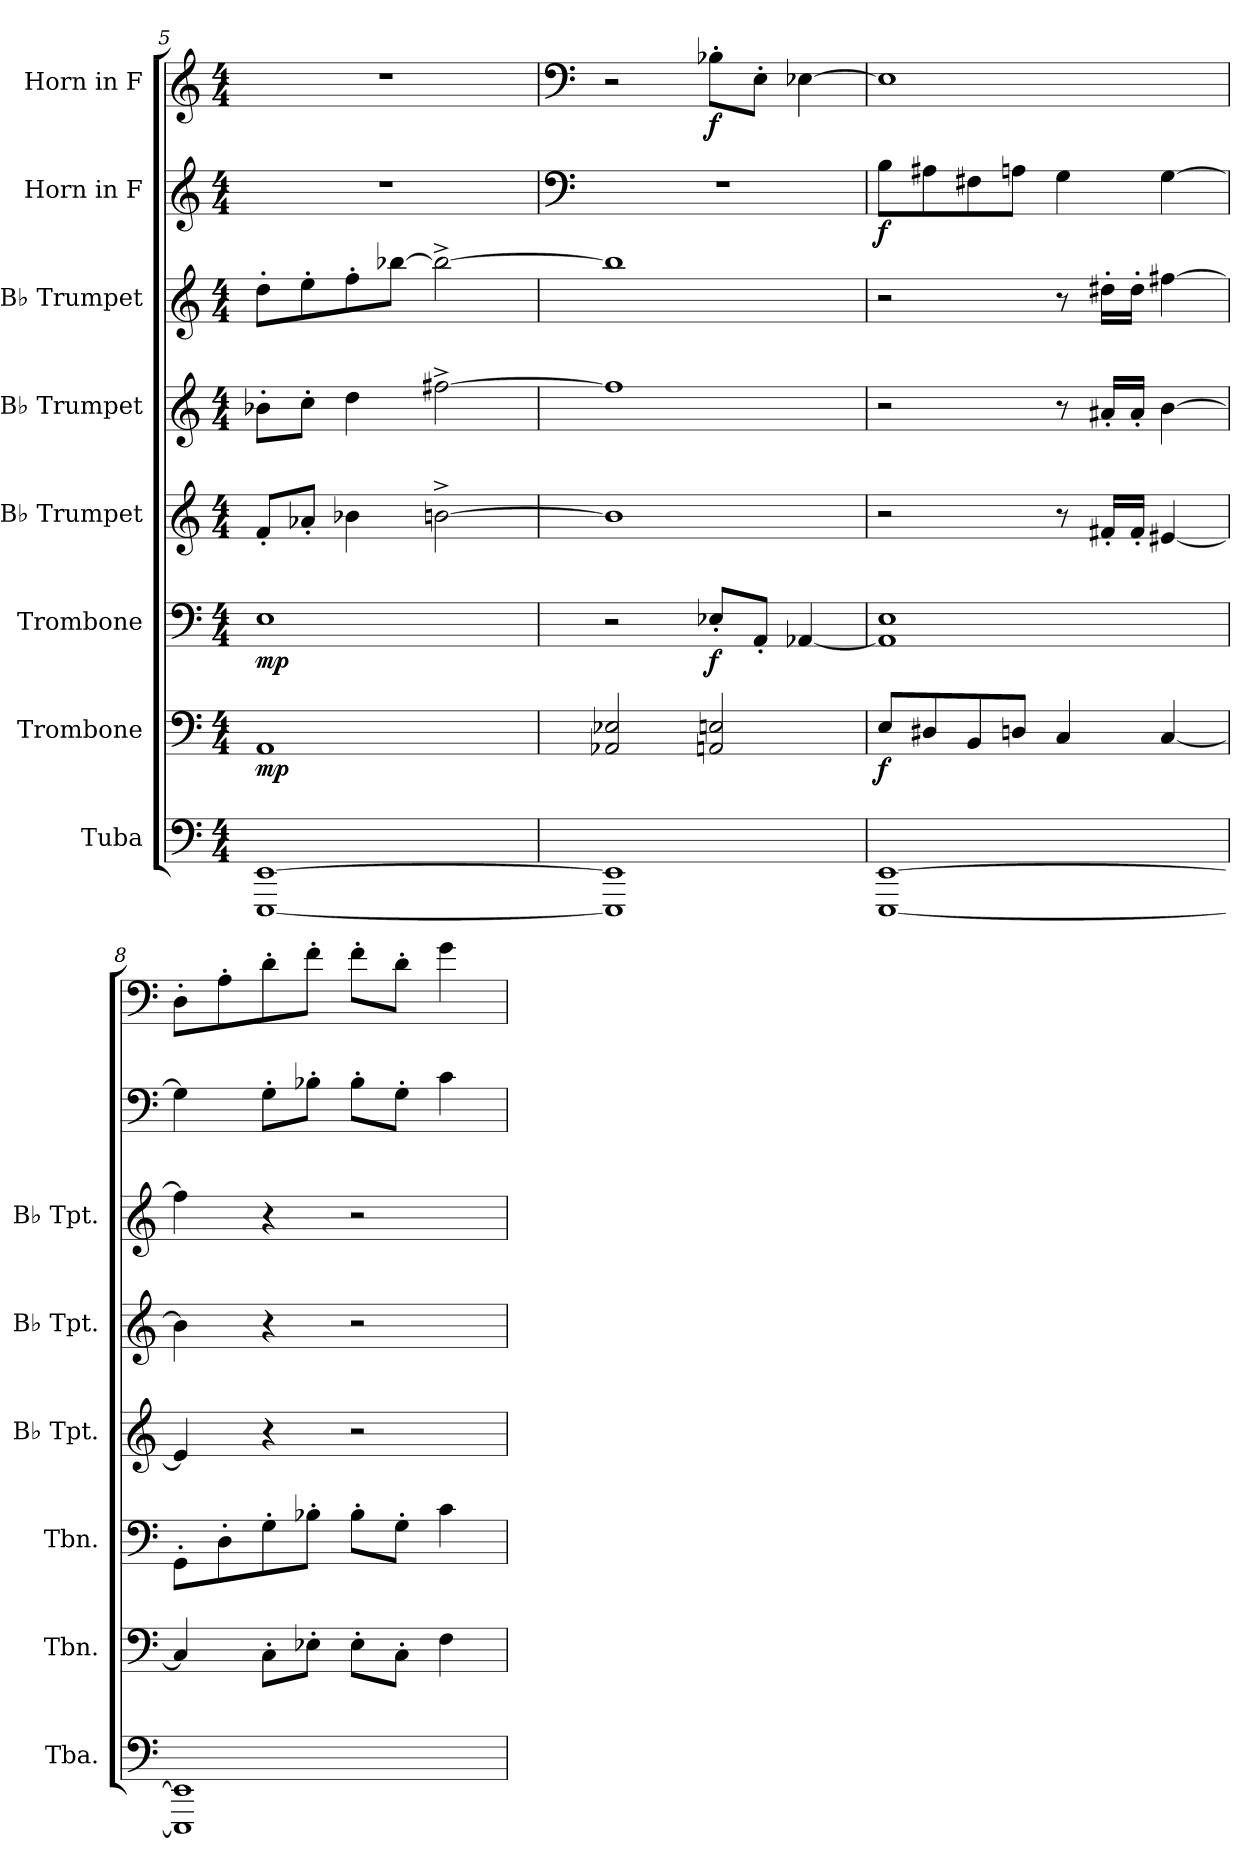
**kern	**kern	**dynam	**kern	**dynam	**kern	**kern	**kern	**kern	**dynam	**kern	**dynam
*part8	*part7	*part7	*part6	*part6	*part5	*part4	*part3	*part2	*part2	*part1	*part1
*staff8	*staff7	*staff7	*staff6	*staff6	*staff5	*staff4	*staff3	*staff2	*staff2	*staff1	*staff1
*I"Tuba	*I"Trombone	*	*I"Trombone	*	*I"B♭ Trumpet	*I"B♭ Trumpet	*I"B♭ Trumpet	*I"Horn in F	*	*I"Horn in F	*
*I'Tba.	*I'Tbn.	*	*I'Tbn.	*	*I'B♭ Tpt.	*I'B♭ Tpt.	*I'B♭ Tpt.	*	*	*	*
*clefF4	*clefF4	*	*clefF4	*	*clefG2	*clefG2	*clefG2	*clefG2	*	*clefG2	*
*	*	*	*	*	*ITrd1c2	*ITrd1c2	*ITrd1c2	*ITrd4c7	*	*ITrd4c7	*
*k[]	*k[]	*	*k[]	*	*k[b-e-]	*k[b-e-]	*k[b-e-]	*k[b-]	*	*k[b-]	*
*M4/4	*M4/4	*	*M4/4	*	*M4/4	*M4/4	*M4/4	*M4/4	*	*M4/4	*
=5	=5	=5	=5	=5	=5	=5	=5	=5	=5	=5	=5
!	!	!LO:DY:b	!	!LO:DY:b	!	!	!	!	!	!	!
[1EEE [1EE	1AA	mp	1E	mp	8e-'/L	8a-X'\L	8cc'\L	1r	.	1r	.
.	.	.	.	.	8g-X'/J	8b-'\J	8dd'\	.	.	.	.
.	.	.	.	.	4a-X\	4cc\	8ee-'\	.	.	.	.
.	.	.	.	.	.	.	[8aa-X\J	.	.	.	.
.	.	.	.	.	[2an^\	[2een^\	2aa-^\_	.	.	.	.
=6	=6	=6	=6	=6	=6	=6	=6	=6	=6	=6	=6
*	*	*	*	*	*	*	*	*clefF4	*	*clefF4	*
1EEE] 1EE]	2AA-X/ 2E-X/	.	2r	.	1a]	1ee]	1aa-]	1r	.	2r	.
!	!	!	!	!LO:DY:b	!	!	!	!	!	!	!LO:DY:b
.	2AAn/ 2En/	.	8E-X'/L	f	.	.	.	.	.	8E-X'\L	f
.	.	.	8AA'/J	.	.	.	.	.	.	8AA'\J	.
.	.	.	[4AA-X/	.	.	.	.	.	.	[4AA-X\	.
!!LO:PB:g=z
=7	=7	=7	=7	=7	=7	=7	=7	=7	=7	=7	=7
!	!	!LO:DY:b	!	!	!	!	!	!	!LO:DY:b	!	!
[1EEE [1EE	8E/L	f	1AA-] 1E	.	2r	2r	2r	8E\L	f	1AA-]	.
.	8D#X/	.	.	.	.	.	.	8D#X\	.	.	.
.	8BB/	.	.	.	.	.	.	8BBn\	.	.	.
.	8Dn/J	.	.	.	.	.	.	8Dn\J	.	.	.
.	4C/	.	.	.	8r	8r	8r	4C\	.	.	.
.	.	.	.	.	16en'/LL	16g#X'/LL	16cc#X'\LL	.	.	.	.
.	.	.	.	.	16e'/JJ	16g#'/JJ	16cc#'\JJ	.	.	.	.
.	[4C/	.	.	.	[4d#X/	[4a\	[4een\	[4C\	.	.	.
=8	=8	=8	=8	=8	=8	=8	=8	=8	=8	=8	=8
1EEE] 1EE]	4C/]	.	8GG'\L	.	4d#/]	4a\]	4ee\]	4C\]	.	8GG'\L	.
.	.	.	8D'\	.	.	.	.	.	.	8D'\	.
.	8C'\L	.	8G'\	.	4r	4r	4r	8C'\L	.	8G'\	.
.	8E-X'\J	.	8B-X'\J	.	.	.	.	8E-X'\J	.	8B-'\J	.
.	8E-'\L	.	8B-'\L	.	2r	2r	2r	8E-'\L	.	8B-'\L	.
.	8C'\J	.	8G'\J	.	.	.	.	8C'\J	.	8G'\J	.
.	4F\	.	4c\	.	.	.	.	4F\	.	4c\	.
=	=	=	=	=	=	=	=	=	=	=	=
*-	*-	*-	*-	*-	*-	*-	*-	*-	*-	*-	*-
